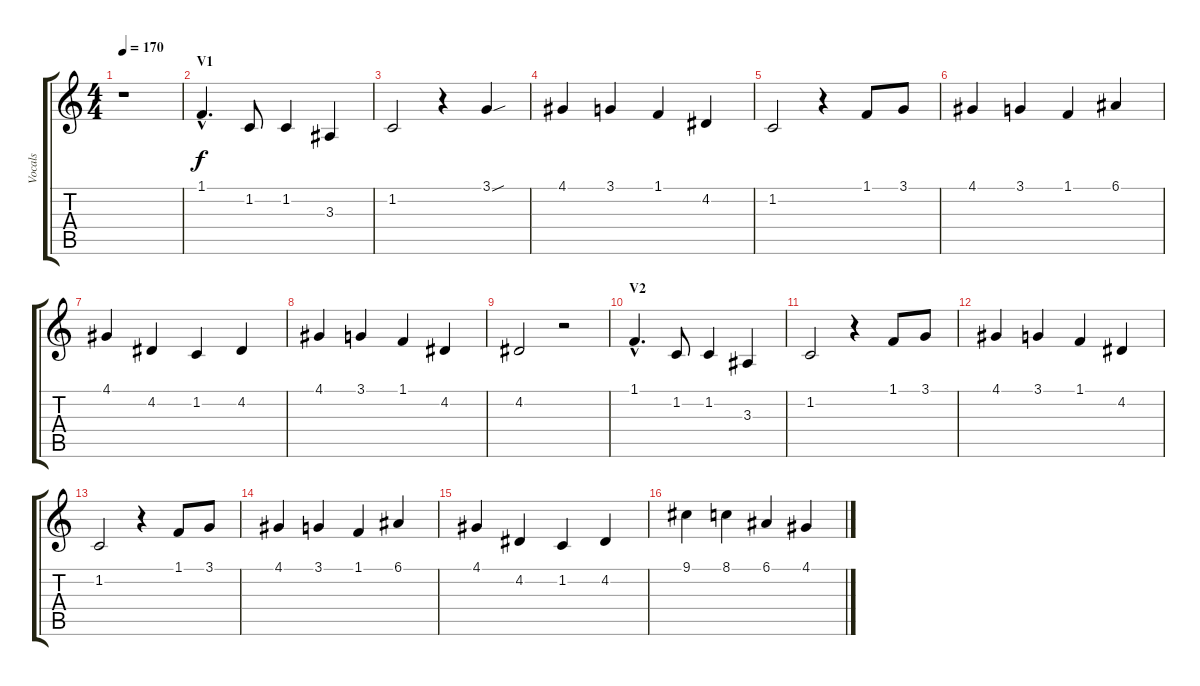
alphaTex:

\track ("Vocals" "Vocals") {instrument lead6voice}
\staff {score tabs}
\tuning (E4 B3 G3 D3 A2 E2) {hide}
\ts (4 4)
\tempo 170
\clef g2
\ks c
r.1{dy f} |
\section ("" "V1")
1.1{hac}.4{d} 1.2.8 1.2.4 3.3.4 |
1.2.2 r.4 3.1{sou}.4 |
4.1.4 3.1.4 1.1.4 4.2.4 |
1.2.2 r.4 1.1.8 3.1.8 |
4.1.4 3.1.4 1.1.4 6.1.4 |
4.1.4 4.2.4 1.2.4 4.2.4 |
4.1.4 3.1.4 1.1.4 4.2.4 |
4.2.2 r.2 |
\section ("" "V2")
1.1{hac}.4{d} 1.2.8 1.2.4 3.3.4 |
1.2.2 r.4 1.1.8 3.1.8 |
4.1.4 3.1.4 1.1.4 4.2.4 |
1.2.2 r.4 1.1.8 3.1.8 |
4.1.4 3.1.4 1.1.4 6.1.4 |
4.1.4 4.2.4 1.2.4 4.2.4 |
9.1.4 8.1.4 6.1.4 4.1.4
